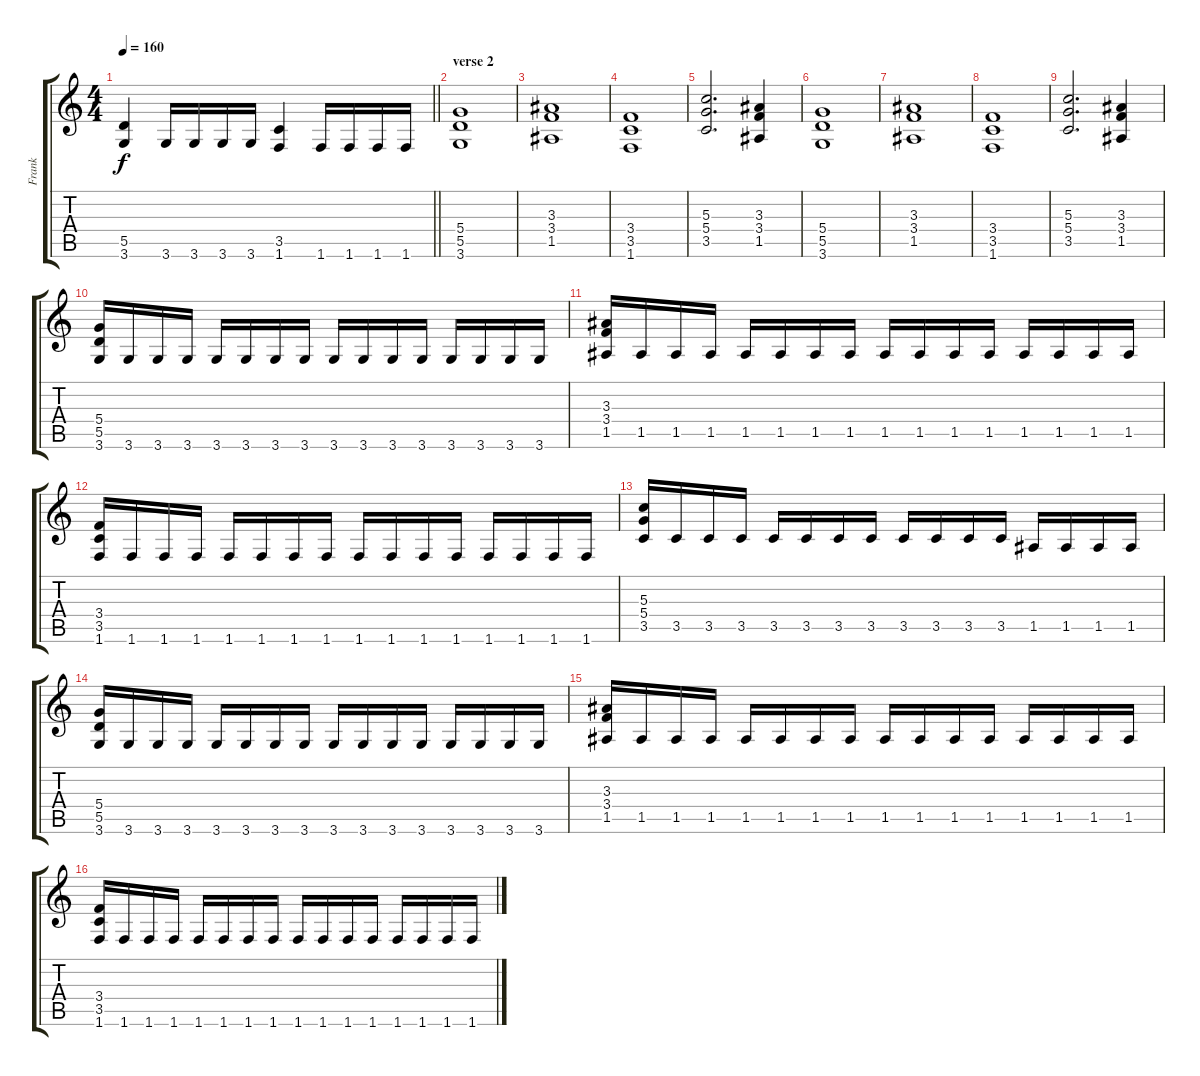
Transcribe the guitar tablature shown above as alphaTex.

\track ("Frank" "Frank") {solo instrument overdrivenguitar}
\staff {score tabs}
\tuning (E4 B3 G3 D3 A2 E2) {hide}
\ts (4 4)
\tempo 160
\clef g2
\barLineRight lightlight
\ks c
(5.5 3.6).4{dy f} 3.6.16 3.6.16 3.6.16 3.6.16 (3.5 1.6).4 1.6.16 1.6.16 1.6.16 1.6.16 |
\section ("" "verse 2")
(5.4 5.5 3.6).1 |
(3.3 3.4 1.5).1 |
(3.4 3.5 1.6).1 |
(5.3 5.4 3.5).2{d} (3.3 3.4 1.5).4 |
(5.4 5.5 3.6).1 |
(3.3 3.4 1.5).1 |
(3.4 3.5 1.6).1 |
(5.3 5.4 3.5).2{d} (3.3 3.4 1.5).4 |
(5.4 5.5 3.6).16 3.6.16 3.6.16 3.6.16 3.6.16 3.6.16 3.6.16 3.6.16 3.6.16 3.6.16 3.6.16 3.6.16 3.6.16 3.6.16 3.6.16 3.6.16 |
(3.3 3.4 1.5).16 1.5.16 1.5.16 1.5.16 1.5.16 1.5.16 1.5.16 1.5.16 1.5.16 1.5.16 1.5.16 1.5.16 1.5.16 1.5.16 1.5.16 1.5.16 |
(3.4 3.5 1.6).16 1.6.16 1.6.16 1.6.16 1.6.16 1.6.16 1.6.16 1.6.16 1.6.16 1.6.16 1.6.16 1.6.16 1.6.16 1.6.16 1.6.16 1.6.16 |
(5.3 5.4 3.5).16 3.5.16 3.5.16 3.5.16 3.5.16 3.5.16 3.5.16 3.5.16 3.5.16 3.5.16 3.5.16 3.5.16 1.5.16 1.5.16 1.5.16 1.5.16 |
(5.4 5.5 3.6).16 3.6.16 3.6.16 3.6.16 3.6.16 3.6.16 3.6.16 3.6.16 3.6.16 3.6.16 3.6.16 3.6.16 3.6.16 3.6.16 3.6.16 3.6.16 |
(3.3 3.4 1.5).16 1.5.16 1.5.16 1.5.16 1.5.16 1.5.16 1.5.16 1.5.16 1.5.16 1.5.16 1.5.16 1.5.16 1.5.16 1.5.16 1.5.16 1.5.16 |
(3.4 3.5 1.6).16 1.6.16 1.6.16 1.6.16 1.6.16 1.6.16 1.6.16 1.6.16 1.6.16 1.6.16 1.6.16 1.6.16 1.6.16 1.6.16 1.6.16 1.6.16
